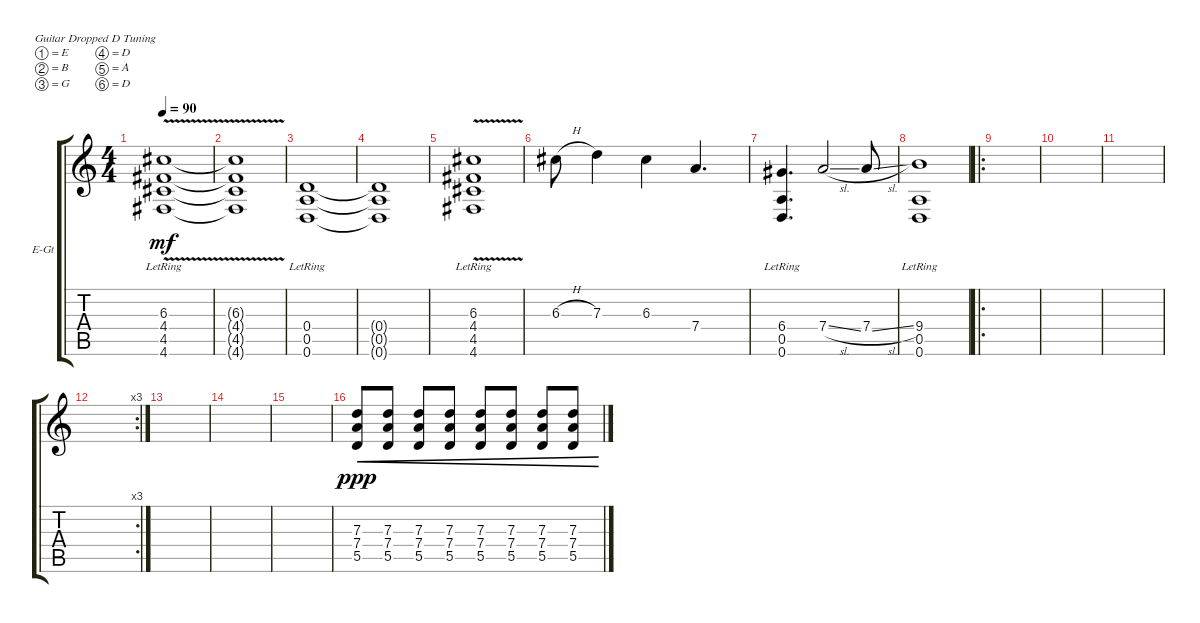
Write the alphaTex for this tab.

\defaultSystemsLayout 4
\bracketExtendMode groupsimilarinstruments
\firstSystemTrackNameOrientation horizontal
\otherSystemsTrackNameOrientation horizontal
\track ("dist" "E-Gt") {instrument distortionguitar}
\staff {score tabs}
\tuning (E4 B3 G3 D3 A2 D2)
\ts (4 4)
\tempo 90
\clef g2
\ks c
(4.6{v lr} 4.5{lr} 4.4{lr} 6.3).1{dy mf} |
(4.6{t} 4.5{t} 4.4{t} 6.3{t}).1 |
(0.6{lr} 0.5{lr} 0.4{lr}).1 |
(0.4{t} 0.5{t} 0.6{t}).1 |
(4.6{v lr} 4.5{lr} 4.4{lr} 6.3).1 |
6.3{h}.8 7.3.4 6.3.4 7.4.4{d} |
(0.6{lr} 0.5{lr} 6.4{lr}).4{d} 7.4{sl}.2 7.4{sl}.8 |
(9.4{lr} 0.5{lr} 0.6{lr}).1 |
\ro
|
|
|
\rc 3
|
|
|
|
(5.5 7.4 7.3).8{cre dy ppp} (7.3 7.4 5.5).8{cre} (5.5 7.4 7.3).8{cre} (5.5 7.4 7.3).8{cre} (5.5 7.4 7.3).8{cre} (5.5 7.4 7.3).8{cre} (5.5 7.4 7.3).8{cre} (5.5 7.4 7.3).8{cre}
